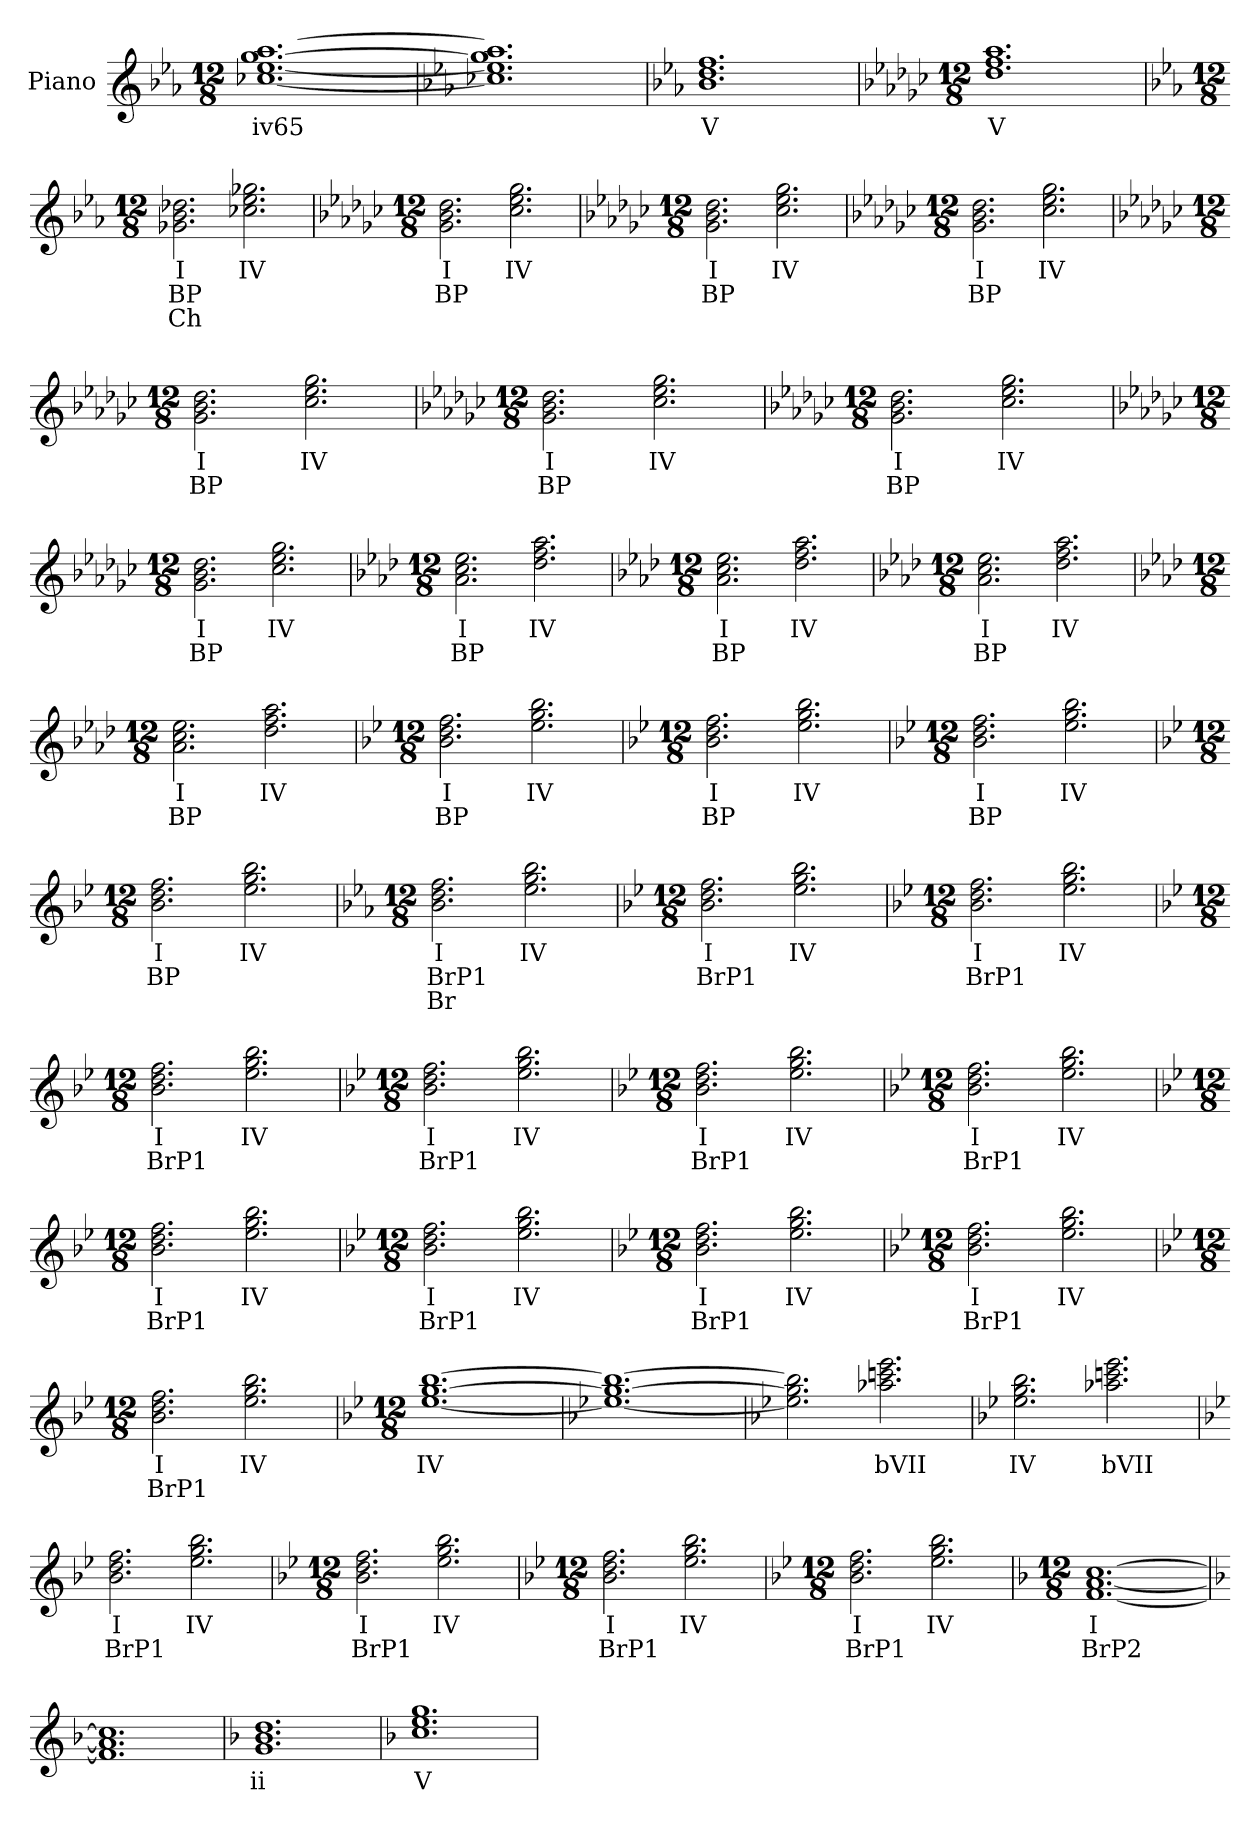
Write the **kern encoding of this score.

**kern	**text	**text	**text
*part1	*part1	*part1	*part1
*staff1	*staff1	*staff1	*staff1
*I"Piano	*	*	*
*I'Pno	*	*	*
*k[b-e-a-]	*	*	*
*E-:	*	*	*
*M12/8	*	*	*
=	=	=	=
[1.cc-X [1.ee- [1.gg [1.aa-	iv65	.	.
=	=	=	=
*k[b-e-a-]	*	*	*
*E-:	*	*	*
1.cc-X] 1.ee-] 1.gg] 1.aa-]	.	.	.
=	=	=	=
*k[b-e-a-]	*	*	*
*E-:	*	*	*
1.b- 1.dd 1.ff	V	.	.
=	=	=	=
*k[b-e-a-d-g-c-]	*	*	*
*G-:	*	*	*
*M12/8	*	*	*
1.dd- 1.ff 1.aa-	V	.	.
=	=	=	=
*k[b-e-a-]	*	*	*
*E-:	*	*	*
*M12/8	*	*	*
2.g-X 2.b- 2.dd-X	I	BP	Ch
2.cc-X 2.ee- 2.gg-X	IV	.	.
=	=	=	=
*k[b-e-a-d-g-c-]	*	*	*
*G-:	*	*	*
*M12/8	*	*	*
2.g- 2.b- 2.dd-	I	BP	.
2.cc- 2.ee- 2.gg-	IV	.	.
=	=	=	=
*k[b-e-a-d-g-c-]	*	*	*
*G-:	*	*	*
*M12/8	*	*	*
2.g- 2.b- 2.dd-	I	BP	.
2.cc- 2.ee- 2.gg-	IV	.	.
=	=	=	=
*k[b-e-a-d-g-c-]	*	*	*
*G-:	*	*	*
*M12/8	*	*	*
2.g- 2.b- 2.dd-	I	BP	.
2.cc- 2.ee- 2.gg-	IV	.	.
=	=	=	=
*k[b-e-a-d-g-c-]	*	*	*
*G-:	*	*	*
*M12/8	*	*	*
2.g- 2.b- 2.dd-	I	BP	.
2.cc- 2.ee- 2.gg-	IV	.	.
=	=	=	=
*k[b-e-a-d-g-c-]	*	*	*
*G-:	*	*	*
*M12/8	*	*	*
2.g- 2.b- 2.dd-	I	BP	.
2.cc- 2.ee- 2.gg-	IV	.	.
=	=	=	=
*k[b-e-a-d-g-c-]	*	*	*
*G-:	*	*	*
*M12/8	*	*	*
2.g- 2.b- 2.dd-	I	BP	.
2.cc- 2.ee- 2.gg-	IV	.	.
=	=	=	=
*k[b-e-a-d-g-c-]	*	*	*
*G-:	*	*	*
*M12/8	*	*	*
2.g- 2.b- 2.dd-	I	BP	.
2.cc- 2.ee- 2.gg-	IV	.	.
=	=	=	=
*k[b-e-a-d-]	*	*	*
*A-:	*	*	*
*M12/8	*	*	*
2.a- 2.cc 2.ee-	I	BP	.
2.dd- 2.ff 2.aa-	IV	.	.
=	=	=	=
*k[b-e-a-d-]	*	*	*
*A-:	*	*	*
*M12/8	*	*	*
2.a- 2.cc 2.ee-	I	BP	.
2.dd- 2.ff 2.aa-	IV	.	.
=	=	=	=
*k[b-e-a-d-]	*	*	*
*A-:	*	*	*
*M12/8	*	*	*
2.a- 2.cc 2.ee-	I	BP	.
2.dd- 2.ff 2.aa-	IV	.	.
=	=	=	=
*k[b-e-a-d-]	*	*	*
*A-:	*	*	*
*M12/8	*	*	*
2.a- 2.cc 2.ee-	I	BP	.
2.dd- 2.ff 2.aa-	IV	.	.
=	=	=	=
*k[b-e-]	*	*	*
*B-:	*	*	*
*M12/8	*	*	*
2.b- 2.dd 2.ff	I	BP	.
2.ee- 2.gg 2.bb-	IV	.	.
=	=	=	=
*k[b-e-]	*	*	*
*B-:	*	*	*
*M12/8	*	*	*
2.b- 2.dd 2.ff	I	BP	.
2.ee- 2.gg 2.bb-	IV	.	.
=	=	=	=
*k[b-e-]	*	*	*
*B-:	*	*	*
*M12/8	*	*	*
2.b- 2.dd 2.ff	I	BP	.
2.ee- 2.gg 2.bb-	IV	.	.
=	=	=	=
*k[b-e-]	*	*	*
*B-:	*	*	*
*M12/8	*	*	*
2.b- 2.dd 2.ff	I	BP	.
2.ee- 2.gg 2.bb-	IV	.	.
=	=	=	=
*k[b-e-a-]	*	*	*
*E-:	*	*	*
*M12/8	*	*	*
2.b- 2.dd 2.ff	I	BrP1	Br
2.ee- 2.gg 2.bb-	IV	.	.
=	=	=	=
*k[b-e-]	*	*	*
*B-:	*	*	*
*M12/8	*	*	*
2.b- 2.dd 2.ff	I	BrP1	.
2.ee- 2.gg 2.bb-	IV	.	.
=	=	=	=
*k[b-e-]	*	*	*
*B-:	*	*	*
*M12/8	*	*	*
2.b- 2.dd 2.ff	I	BrP1	.
2.ee- 2.gg 2.bb-	IV	.	.
=	=	=	=
*k[b-e-]	*	*	*
*B-:	*	*	*
*M12/8	*	*	*
2.b- 2.dd 2.ff	I	BrP1	.
2.ee- 2.gg 2.bb-	IV	.	.
=	=	=	=
*k[b-e-]	*	*	*
*B-:	*	*	*
*M12/8	*	*	*
2.b- 2.dd 2.ff	I	BrP1	.
2.ee- 2.gg 2.bb-	IV	.	.
=	=	=	=
*k[b-e-]	*	*	*
*B-:	*	*	*
*M12/8	*	*	*
2.b- 2.dd 2.ff	I	BrP1	.
2.ee- 2.gg 2.bb-	IV	.	.
=	=	=	=
*k[b-e-]	*	*	*
*B-:	*	*	*
*M12/8	*	*	*
2.b- 2.dd 2.ff	I	BrP1	.
2.ee- 2.gg 2.bb-	IV	.	.
=	=	=	=
*k[b-e-]	*	*	*
*B-:	*	*	*
*M12/8	*	*	*
2.b- 2.dd 2.ff	I	BrP1	.
2.ee- 2.gg 2.bb-	IV	.	.
=	=	=	=
*k[b-e-]	*	*	*
*B-:	*	*	*
*M12/8	*	*	*
2.b- 2.dd 2.ff	I	BrP1	.
2.ee- 2.gg 2.bb-	IV	.	.
=	=	=	=
*k[b-e-]	*	*	*
*B-:	*	*	*
*M12/8	*	*	*
2.b- 2.dd 2.ff	I	BrP1	.
2.ee- 2.gg 2.bb-	IV	.	.
=	=	=	=
*k[b-e-]	*	*	*
*B-:	*	*	*
*M12/8	*	*	*
2.b- 2.dd 2.ff	I	BrP1	.
2.ee- 2.gg 2.bb-	IV	.	.
=	=	=	=
*k[b-e-]	*	*	*
*B-:	*	*	*
*M12/8	*	*	*
2.b- 2.dd 2.ff	I	BrP1	.
2.ee- 2.gg 2.bb-	IV	.	.
=	=	=	=
*k[b-e-]	*	*	*
*B-:	*	*	*
*M12/8	*	*	*
[1.ee- [1.gg [1.bb-	IV	.	.
=	=	=	=
*k[b-e-]	*	*	*
*B-:	*	*	*
1.ee-_ 1.gg_ 1.bb-_	.	.	.
=	=	=	=
*k[b-e-]	*	*	*
*B-:	*	*	*
2.ee-] 2.gg] 2.bb-]	.	.	.
2.aa-X 2.cccn 2.eee-	bVII	.	.
=	=	=	=
*k[b-e-]	*	*	*
*B-:	*	*	*
2.ee- 2.gg 2.bb-	IV	.	.
2.aa-X 2.cccn 2.eee-	bVII	.	.
=	=	=	=
*k[b-e-]	*	*	*
*B-:	*	*	*
2.b- 2.dd 2.ff	I	BrP1	.
2.ee- 2.gg 2.bb-	IV	.	.
=	=	=	=
*k[b-e-]	*	*	*
*B-:	*	*	*
*M12/8	*	*	*
2.b- 2.dd 2.ff	I	BrP1	.
2.ee- 2.gg 2.bb-	IV	.	.
=	=	=	=
*k[b-e-]	*	*	*
*B-:	*	*	*
*M12/8	*	*	*
2.b- 2.dd 2.ff	I	BrP1	.
2.ee- 2.gg 2.bb-	IV	.	.
=	=	=	=
*k[b-e-]	*	*	*
*B-:	*	*	*
*M12/8	*	*	*
2.b- 2.dd 2.ff	I	BrP1	.
2.ee- 2.gg 2.bb-	IV	.	.
=	=	=	=
*k[b-]	*	*	*
*F:	*	*	*
*M12/8	*	*	*
[1.f [1.a [1.cc	I	BrP2	.
=	=	=	=
*k[b-]	*	*	*
*F:	*	*	*
1.f] 1.a] 1.cc]	.	.	.
=	=	=	=
*k[b-]	*	*	*
*F:	*	*	*
1.g 1.b- 1.dd	ii	.	.
=	=	=	=
*k[b-]	*	*	*
*F:	*	*	*
1.cc 1.ee 1.gg	V	.	.
=	=	=	=
*-	*-	*-	*-
